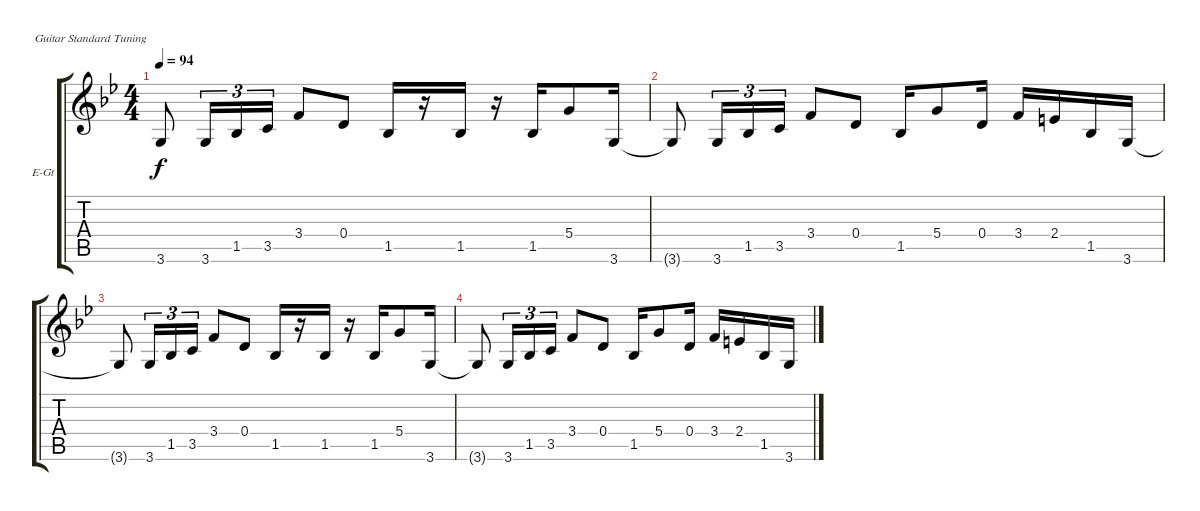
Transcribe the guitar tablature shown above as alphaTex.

\bracketExtendMode groupsimilarinstruments
\firstSystemTrackNameOrientation horizontal
\otherSystemsTrackNameOrientation horizontal
\track ("Guitar 1" "E-Gt") {instrument overdrivenguitar}
\staff {score tabs}
\tuning (E4 B3 G3 D3 A2 E2)
\ts (4 4)
\tempo 94
\clef g2
\scale
1.03909
\ks bb
3.6{t}.8{dy f} 3.6.16{tu (3 2)} 1.5.16{tu (3 2)} 3.5.16{tu (3 2)} 3.4.8 0.4.8 1.5.16 r.16 1.5.16 r.16 1.5.16 5.4.8 3.6.16 |
\scale
0.960908 3.6{t}.8 3.6.16{tu (3 2)} 1.5.16{tu (3 2)} 3.5.16{tu (3 2)} 3.4.8 0.4.8 1.5.16 5.4.8 0.4.16 3.4.16 2.4.16 1.5.16 3.6.16 |
\scale
1.03909 3.6{t}.8 3.6.16{tu (3 2)} 1.5.16{tu (3 2)} 3.5.16{tu (3 2)} 3.4.8 0.4.8 1.5.16 r.16 1.5.16 r.16 1.5.16 5.4.8 3.6.16 |
\scale
0.960908 3.6{t}.8 3.6.16{tu (3 2)} 1.5.16{tu (3 2)} 3.5.16{tu (3 2)} 3.4.8 0.4.8 1.5.16 5.4.8 0.4.16 3.4.16 2.4.16 1.5.16 3.6.16
